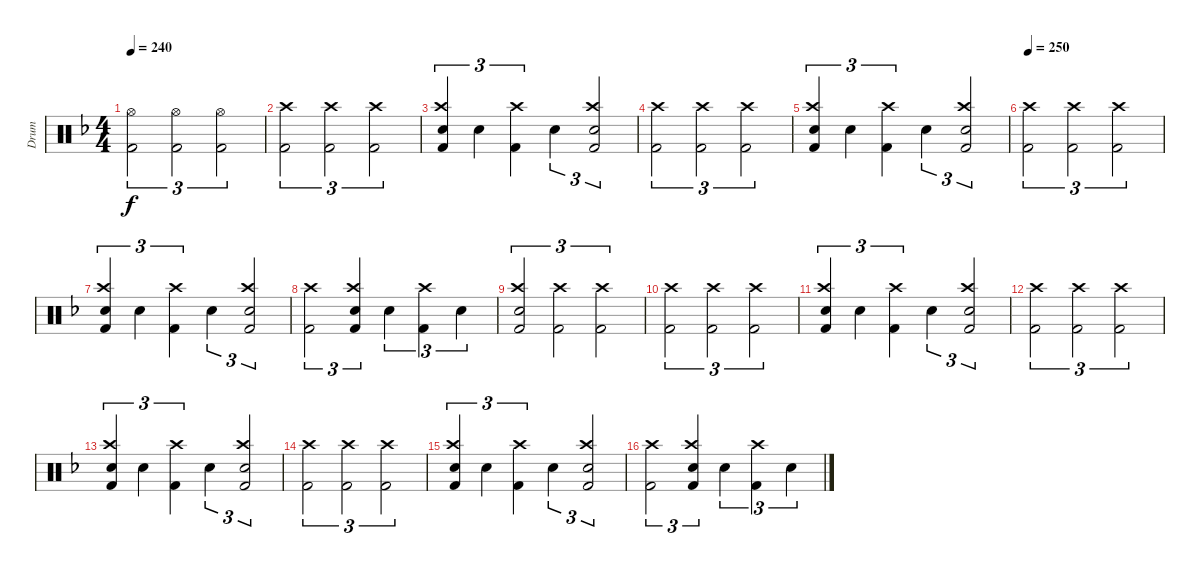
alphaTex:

\track ("Drum" "Drum") {instrument percussion}
\staff {score}
\articulation defaults
\ts (4 4)
\tempo 240
\clef neutral
\ks f
("Hi-Hat (open)" "Kick (hit) 2").2{tu (3 2) dy f} ("Hi-Hat (open)" "Kick (hit) 2").2{tu (3 2)} ("Hi-Hat (open)" "Kick (hit) 2").2{tu (3 2)} |
("Crash high (hit)" "Kick (hit) 2").2{tu (3 2)} ("Crash high (hit)" "Kick (hit) 2").2{tu (3 2)} ("Crash high (hit)" "Kick (hit) 2").2{tu (3 2)} |
("Crash high (hit)" "Snare (hit) 2" "Kick (hit) 2").4{tu (3 2)} "Snare (hit) 2".4{tu (3 2)} ("Crash high (hit)" "Kick (hit) 2").4{tu (3 2)} "Snare (hit) 2".4{tu (3 2)} ("Crash high (hit)" "Snare (hit) 2" "Kick (hit) 2").2{tu (3 2)} |
("Crash high (hit)" "Kick (hit) 2").2{tu (3 2)} ("Crash high (hit)" "Kick (hit) 2").2{tu (3 2)} ("Crash high (hit)" "Kick (hit) 2").2{tu (3 2)} |
("Crash high (hit)" "Snare (hit) 2" "Kick (hit) 2").4{tu (3 2)} "Snare (hit) 2".4{tu (3 2)} ("Crash high (hit)" "Kick (hit) 2").4{tu (3 2)} "Snare (hit) 2".4{tu (3 2)} ("Crash high (hit)" "Snare (hit) 2" "Kick (hit) 2").2{tu (3 2)} |
\tempo 250
("Crash high (hit)" "Kick (hit) 2").2{tu (3 2)} ("Crash high (hit)" "Kick (hit) 2").2{tu (3 2)} ("Crash high (hit)" "Kick (hit) 2").2{tu (3 2)} |
("Crash high (hit)" "Snare (hit) 2" "Kick (hit) 2").4{tu (3 2)} "Snare (hit) 2".4{tu (3 2)} ("Crash high (hit)" "Kick (hit) 2").4{tu (3 2)} "Snare (hit) 2".4{tu (3 2)} ("Crash high (hit)" "Snare (hit) 2" "Kick (hit) 2").2{tu (3 2)} |
("Crash high (hit)" "Kick (hit) 2").2{tu (3 2)} ("Crash high (hit)" "Snare (hit) 2" "Kick (hit) 2").4{tu (3 2)} "Snare (hit) 2".4{tu (3 2)} ("Crash high (hit)" "Kick (hit) 2").4{tu (3 2)} "Snare (hit) 2".4{tu (3 2)} |
("Crash high (hit)" "Snare (hit) 2" "Kick (hit) 2").2{tu (3 2)} ("Crash high (hit)" "Kick (hit) 2").2{tu (3 2)} ("Crash high (hit)" "Kick (hit) 2").2{tu (3 2)} |
("Crash high (hit)" "Kick (hit) 2").2{tu (3 2)} ("Crash high (hit)" "Kick (hit) 2").2{tu (3 2)} ("Crash high (hit)" "Kick (hit) 2").2{tu (3 2)} |
("Crash high (hit)" "Snare (hit) 2" "Kick (hit) 2").4{tu (3 2)} "Snare (hit) 2".4{tu (3 2)} ("Crash high (hit)" "Kick (hit) 2").4{tu (3 2)} "Snare (hit) 2".4{tu (3 2)} ("Crash high (hit)" "Snare (hit) 2" "Kick (hit) 2").2{tu (3 2)} |
("Crash high (hit)" "Kick (hit) 2").2{tu (3 2)} ("Crash high (hit)" "Kick (hit) 2").2{tu (3 2)} ("Crash high (hit)" "Kick (hit) 2").2{tu (3 2)} |
("Crash high (hit)" "Snare (hit) 2" "Kick (hit) 2").4{tu (3 2)} "Snare (hit) 2".4{tu (3 2)} ("Crash high (hit)" "Kick (hit) 2").4{tu (3 2)} "Snare (hit) 2".4{tu (3 2)} ("Crash high (hit)" "Snare (hit) 2" "Kick (hit) 2").2{tu (3 2)} |
("Crash high (hit)" "Kick (hit) 2").2{tu (3 2)} ("Crash high (hit)" "Kick (hit) 2").2{tu (3 2)} ("Crash high (hit)" "Kick (hit) 2").2{tu (3 2)} |
("Crash high (hit)" "Snare (hit) 2" "Kick (hit) 2").4{tu (3 2)} "Snare (hit) 2".4{tu (3 2)} ("Crash high (hit)" "Kick (hit) 2").4{tu (3 2)} "Snare (hit) 2".4{tu (3 2)} ("Crash high (hit)" "Snare (hit) 2" "Kick (hit) 2").2{tu (3 2)} |
("Crash high (hit)" "Kick (hit) 2").2{tu (3 2)} ("Crash high (hit)" "Snare (hit) 2" "Kick (hit) 2").4{tu (3 2)} "Snare (hit) 2".4{tu (3 2)} ("Crash high (hit)" "Kick (hit) 2").4{tu (3 2)} "Snare (hit) 2".4{tu (3 2)}
